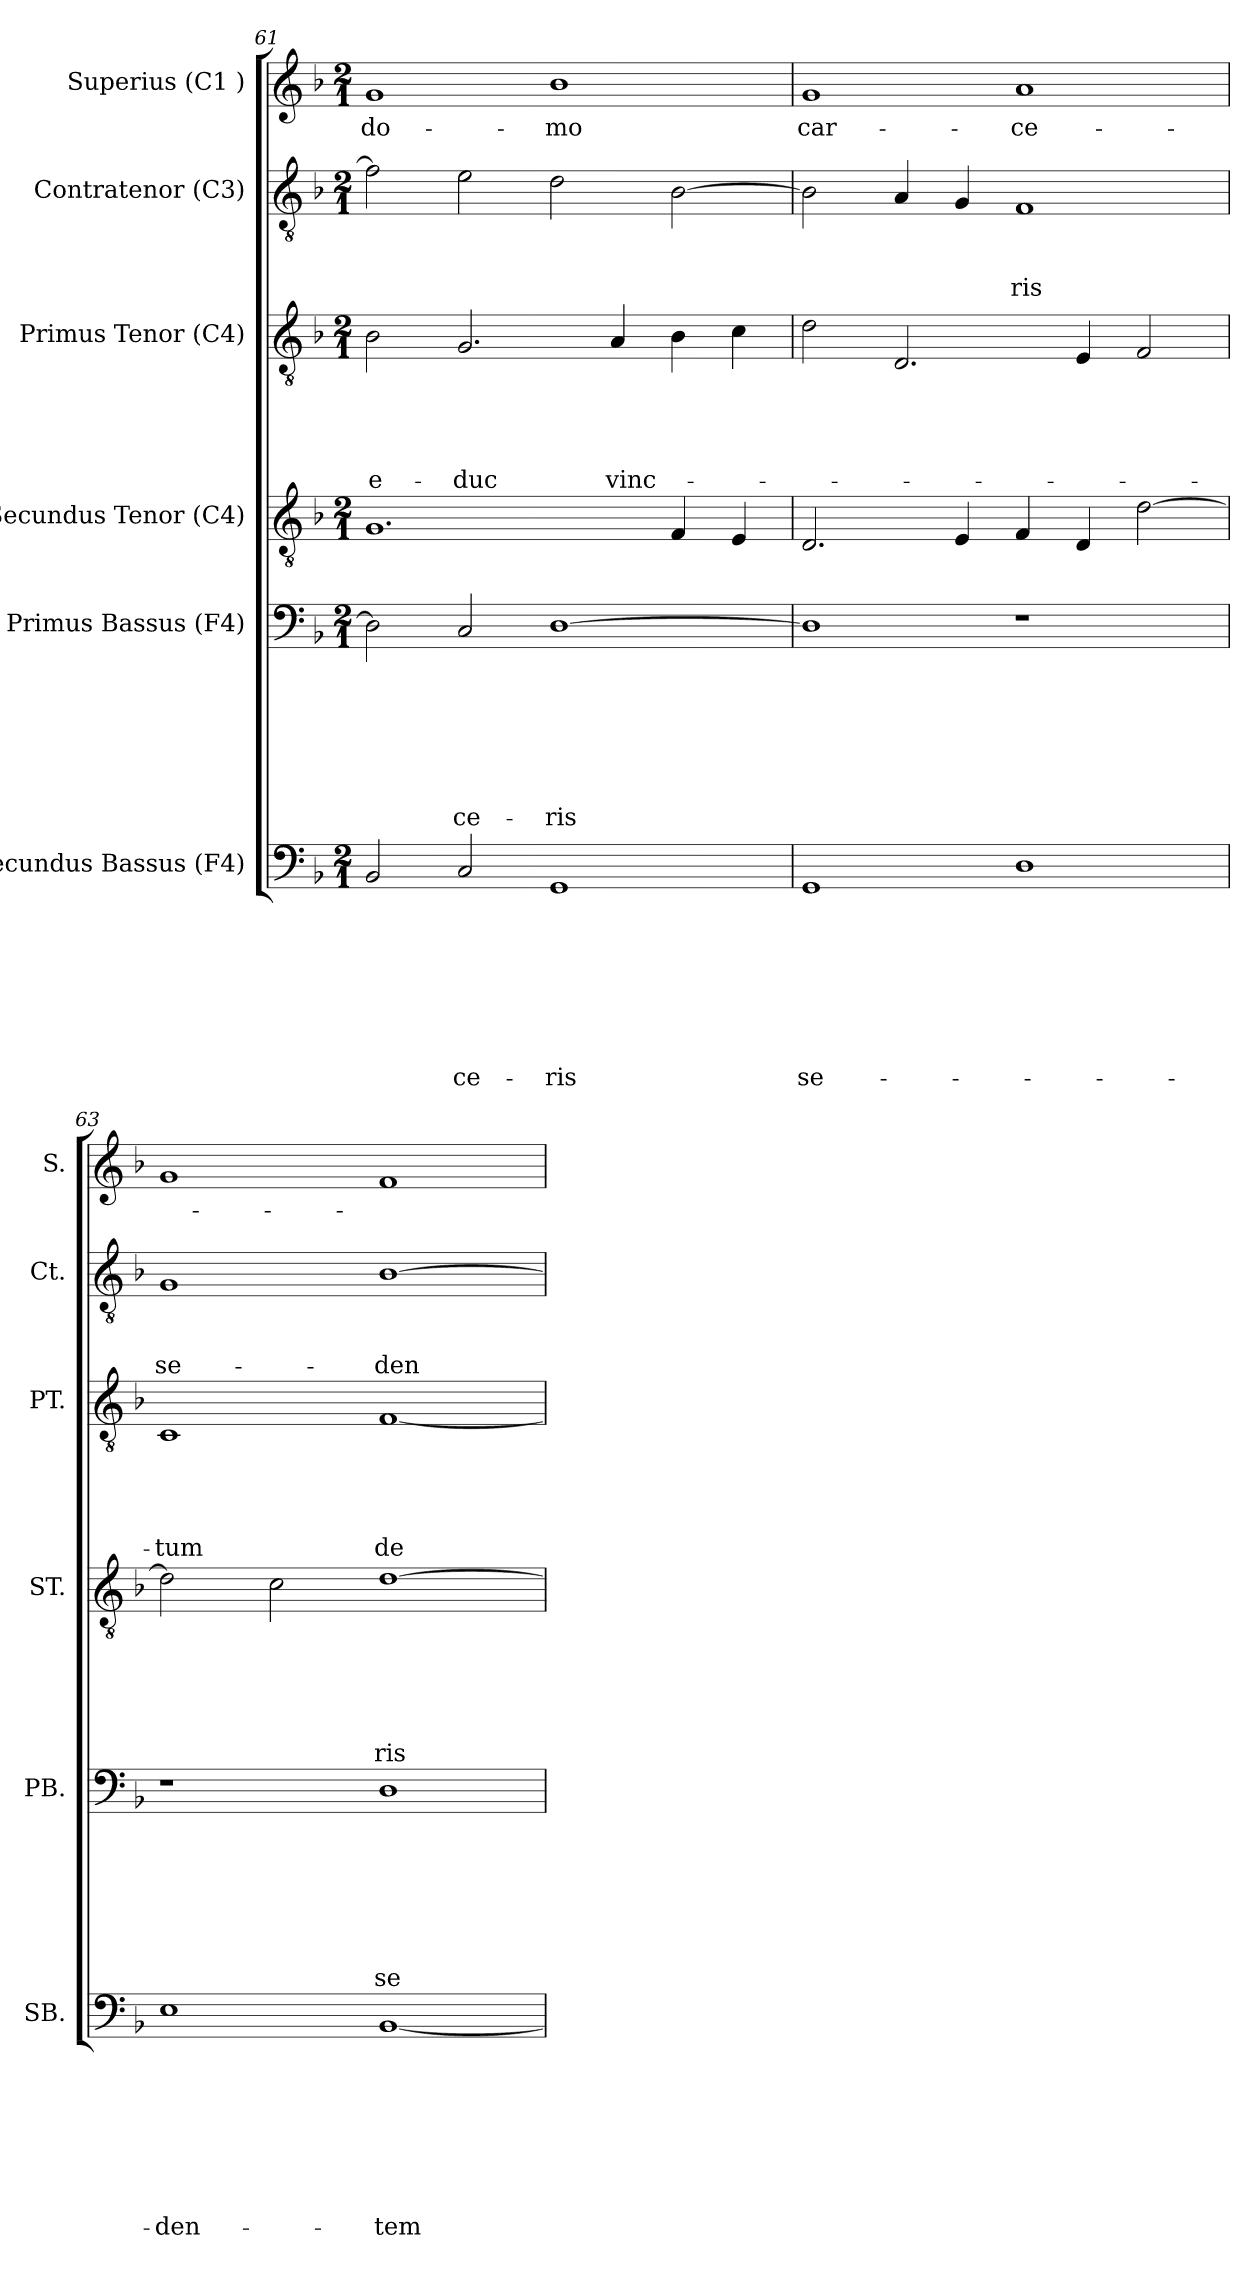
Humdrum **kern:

**kern	**text	**text	**text	**text	**text	**text	**text	**text	**kern	**text	**text	**text	**text	**text	**text	**text	**kern	**text	**text	**text	**text	**text	**text	**kern	**text	**text	**text	**text	**text	**kern	**text	**text	**text	**kern	**text
*part6	*part6	*part6	*part6	*part6	*part6	*part6	*part6	*part6	*part5	*part5	*part5	*part5	*part5	*part5	*part5	*part5	*part4	*part4	*part4	*part4	*part4	*part4	*part4	*part3	*part3	*part3	*part3	*part3	*part3	*part2	*part2	*part2	*part2	*part1	*part1
*staff6	*staff6	*staff6	*staff6	*staff6	*staff6	*staff6	*staff6	*staff6	*staff5	*staff5	*staff5	*staff5	*staff5	*staff5	*staff5	*staff5	*staff4	*staff4	*staff4	*staff4	*staff4	*staff4	*staff4	*staff3	*staff3	*staff3	*staff3	*staff3	*staff3	*staff2	*staff2	*staff2	*staff2	*staff1	*staff1
*I"Secundus Bassus (F4)	*	*	*	*	*	*	*	*	*I"Primus Bassus (F4)	*	*	*	*	*	*	*	*I"Secundus Tenor (C4)	*	*	*	*	*	*	*I"Primus Tenor (C4)	*	*	*	*	*	*I"Contratenor (C3)	*	*	*	*I"Superius (C1 )	*
*I'SB.	*	*	*	*	*	*	*	*	*I'PB.	*	*	*	*	*	*	*	*I'ST.	*	*	*	*	*	*	*I'PT.	*	*	*	*	*	*I'Ct.	*	*	*	*I'S.	*
*clefF4	*	*	*	*	*	*	*	*	*clefF4	*	*	*	*	*	*	*	*clefGv2	*	*	*	*	*	*	*clefGv2	*	*	*	*	*	*clefGv2	*	*	*	*clefG2	*
*k[b-]	*	*	*	*	*	*	*	*	*k[b-]	*	*	*	*	*	*	*	*k[b-]	*	*	*	*	*	*	*k[b-]	*	*	*	*	*	*k[b-]	*	*	*	*k[b-]	*
*F:	*	*	*	*	*	*	*	*	*F:	*	*	*	*	*	*	*	*F:	*	*	*	*	*	*	*F:	*	*	*	*	*	*F:	*	*	*	*F:	*
*M2/1	*	*	*	*	*	*	*	*	*M2/1	*	*	*	*	*	*	*	*M2/1	*	*	*	*	*	*	*M2/1	*	*	*	*	*	*M2/1	*	*	*	*M2/1	*
=61	=61	=61	=61	=61	=61	=61	=61	=61	=61	=61	=61	=61	=61	=61	=61	=61	=61	=61	=61	=61	=61	=61	=61	=61	=61	=61	=61	=61	=61	=61	=61	=61	=61	=61	=61
!	!	!	!	!	!	!	!	!	!	!	!	!	!	!	!	!	!	!	!	!	!	!	!	!	!	!	!	!	!LO:LY:b	!	!	!	!	!	!LO:LY:b
2BB-/	.	.	.	.	.	.	.	.	2D\]	.	.	.	.	.	.	.	1.G	.	.	.	.	.	.	2B-\	.	.	.	.	e-	2f\]	.	.	.	1g	do-
!	!	!	!	!	!	!	!	!LO:LY:b	!	!	!	!	!	!	!	!LO:LY:b	!	!	!	!	!	!	!	!	!	!	!	!	!LO:LY:b	!	!	!	!	!	!
2C/	.	.	.	.	.	.	.	-ce-	2C/	.	.	.	.	.	.	-ce-	.	.	.	.	.	.	.	2.G/	.	.	.	.	-duc	2e\	.	.	.	.	.
!	!	!	!	!	!	!	!	!LO:LY:b	!	!	!	!	!	!	!	!LO:LY:b	!	!	!	!	!	!	!	!	!	!	!	!	!	!	!	!	!	!	!LO:LY:b
1GG	.	.	.	.	.	.	.	-ris	[>1D	.	.	.	.	.	.	-ris	.	.	.	.	.	.	.	.	.	.	.	.	.	2d\	.	.	.	1b-	-mo
!	!	!	!	!	!	!	!	!	!	!	!	!	!	!	!	!	!	!	!	!	!	!	!	!	!	!	!	!	!LO:LY:b	!	!	!	!	!	!
.	.	.	.	.	.	.	.	.	.	.	.	.	.	.	.	.	.	.	.	.	.	.	.	4A/	.	.	.	.	vinc-	.	.	.	.	.	.
.	.	.	.	.	.	.	.	.	.	.	.	.	.	.	.	.	4F/	.	.	.	.	.	.	4B-\	.	.	.	.	.	[>2B-\	.	.	.	.	.
.	.	.	.	.	.	.	.	.	.	.	.	.	.	.	.	.	4E/	.	.	.	.	.	.	4c\	.	.	.	.	.	.	.	.	.	.	.
=62	=62	=62	=62	=62	=62	=62	=62	=62	=62	=62	=62	=62	=62	=62	=62	=62	=62	=62	=62	=62	=62	=62	=62	=62	=62	=62	=62	=62	=62	=62	=62	=62	=62	=62	=62
!	!	!	!	!	!	!	!	!LO:LY:b	!	!	!	!	!	!	!	!	!	!	!	!	!	!	!	!	!	!	!	!	!	!	!	!	!	!	!LO:LY:b
1GG	.	.	.	.	.	.	.	se-	1D]	.	.	.	.	.	.	.	2.D/	.	.	.	.	.	.	2d\	.	.	.	.	.	2B-\]	.	.	.	1g	car-
.	.	.	.	.	.	.	.	.	.	.	.	.	.	.	.	.	.	.	.	.	.	.	.	2.D/	.	.	.	.	.	4A/	.	.	.	.	.
.	.	.	.	.	.	.	.	.	.	.	.	.	.	.	.	.	4E/	.	.	.	.	.	.	.	.	.	.	.	.	4G/	.	.	.	.	.
!	!	!	!	!	!	!	!	!	!	!	!	!	!	!	!	!	!	!	!	!	!	!	!	!	!	!	!	!	!	!	!	!	!LO:LY:b	!	!LO:LY:b
1D	.	.	.	.	.	.	.	.	1r	.	.	.	.	.	.	.	4F/	.	.	.	.	.	.	.	.	.	.	.	.	1F	.	.	-ris	1a	-ce-
.	.	.	.	.	.	.	.	.	.	.	.	.	.	.	.	.	4D/	.	.	.	.	.	.	4E/	.	.	.	.	.	.	.	.	.	.	.
.	.	.	.	.	.	.	.	.	.	.	.	.	.	.	.	.	[<2d\	.	.	.	.	.	.	2F/	.	.	.	.	.	.	.	.	.	.	.
!!LO:LB:g=z
=63	=63	=63	=63	=63	=63	=63	=63	=63	=63	=63	=63	=63	=63	=63	=63	=63	=63	=63	=63	=63	=63	=63	=63	=63	=63	=63	=63	=63	=63	=63	=63	=63	=63	=63	=63
!	!	!	!	!	!	!	!	!LO:LY:b	!	!	!	!	!	!	!	!	!	!	!	!	!	!	!	!	!	!	!	!	!LO:LY:b	!	!	!	!LO:LY:b	!	!
1E	.	.	.	.	.	.	.	-den-	1r	.	.	.	.	.	.	.	2d\]	.	.	.	.	.	.	1C	.	.	.	.	-tum	1G	.	.	se-	1g	.
.	.	.	.	.	.	.	.	.	.	.	.	.	.	.	.	.	2c\	.	.	.	.	.	.	.	.	.	.	.	.	.	.	.	.	.	.
!	!	!	!	!	!	!	!	!LO:LY:b	!	!	!	!	!	!	!	!LO:LY:b	!	!	!	!	!	!	!LO:LY:b	!	!	!	!	!	!LO:LY:b	!	!	!	!LO:LY:b	!	!
[<1BB-	.	.	.	.	.	.	.	-tem	1D	.	.	.	.	.	.	se-	[>1d	.	.	.	.	.	-ris	[<1F	.	.	.	.	de	[>1B-	.	.	-den-	1f	.
=	=	=	=	=	=	=	=	=	=	=	=	=	=	=	=	=	=	=	=	=	=	=	=	=	=	=	=	=	=	=	=	=	=	=	=
*-	*-	*-	*-	*-	*-	*-	*-	*-	*-	*-	*-	*-	*-	*-	*-	*-	*-	*-	*-	*-	*-	*-	*-	*-	*-	*-	*-	*-	*-	*-	*-	*-	*-	*-	*-
